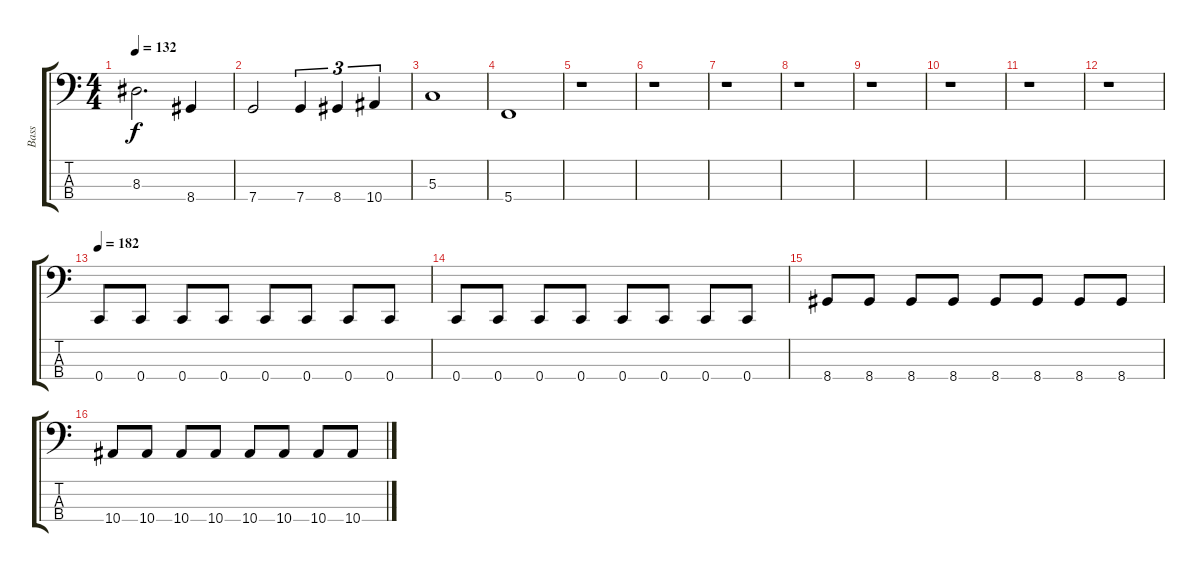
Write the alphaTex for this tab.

\track ("Bass" "Bass") {instrument electricbasspick}
\staff {score tabs}
\tuning (F2 C2 G1 C1) {hide}
\ts (4 4)
\tempo 132
\clef f4
\ks c
8.3.2{d dy f} 8.4.4 |
7.4.2 7.4.4{tu (3 2)} 8.4.4{tu (3 2)} 10.4.4{tu (3 2)} |
5.3.1 |
5.4.1 |
r.1 |
r.1 |
r.1 |
r.1 |
r.1 |
r.1 |
r.1 |
r.1 |
\tempo 182
0.4.8 0.4.8 0.4.8 0.4.8 0.4.8 0.4.8 0.4.8 0.4.8 |
0.4.8 0.4.8 0.4.8 0.4.8 0.4.8 0.4.8 0.4.8 0.4.8 |
8.4.8 8.4.8 8.4.8 8.4.8 8.4.8 8.4.8 8.4.8 8.4.8 |
10.4.8 10.4.8 10.4.8 10.4.8 10.4.8 10.4.8 10.4.8 10.4.8
